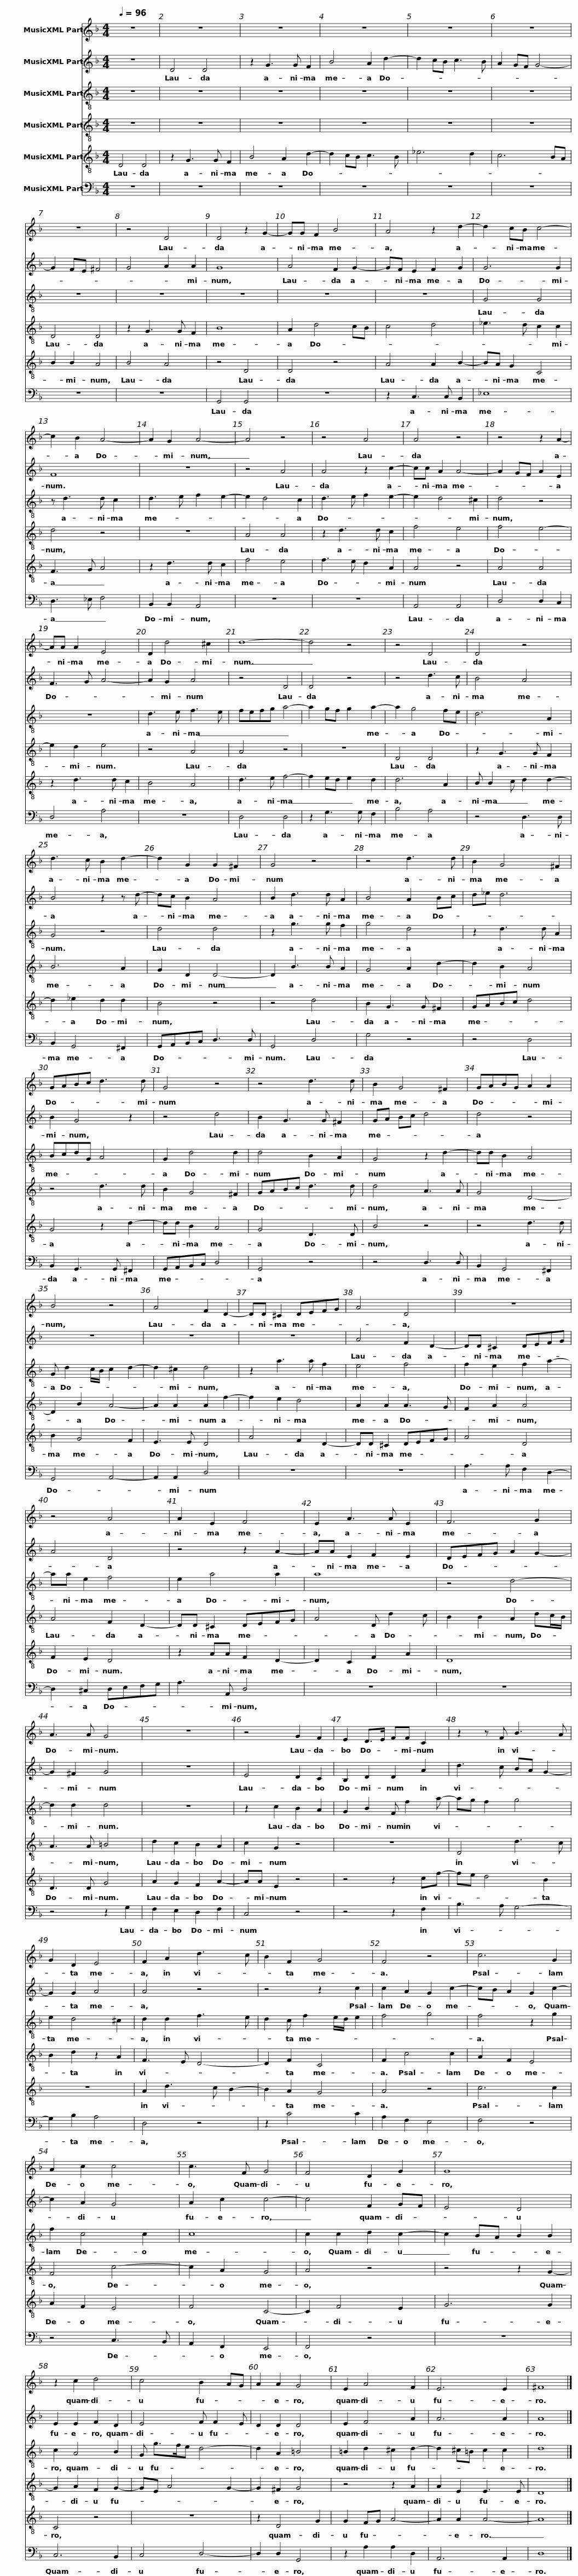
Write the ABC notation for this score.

X:1
%%score 1 2 3 4 5 6
L:1/8
Q:1/4=96
M:4/4
I:linebreak $
K:F
V:1 treble
V:2 treble
V:3 treble-8
V:4 treble-8
V:5 treble-8
V:6 bass
V:1
 z8 | z8 | z8 | z8 | z8 | %5
 z8 |$ z8 | z4 D4 | D4 z2 G2- | GG F2 B4 | %10
 A4 z2 d2- | d2 cB c4- |$ c2 B2 A4- | A2 G2 A4- | A4 z4 | %15
 z4 A4 | A4 z4 | z4 z2 A2- |$ AA A2 E4 | D2 d4 ^c2 | %20
 d8- | d4 z4 | z4 D4 |$ D4 z4 | d3 c B2 d2- | %25
 d2 G2 G2 ^F2 | G4 z4 | z4 d3 d |$ B2 G4 ^F2 | GABc d3 d | %30
 G4 z4 | z4 d3 d | B2 G4 ^F2 |$ GABG A2 A2 | B4 z4 | %35
 A4 F2 D2- | DD ^C2 DEFG | A4 D4 |$ z8 | z4 A4 | %40
 A2 E2 F4 | E2 A3 A E2 |$ F6 G2 |$ A3 A G4 | z8 | %45
 z4 G2 F2 | E2 D>E FF C2 | z2 z F B3 A |$ G2 D2 E4 | F2 A2 d3 c | %50
 B2 F2 G4 | F4 z4 | c6 G2 |$ A2 c2 c4 | c3 F G4 | %55
 F4 D2 G2 | G8 | z2 c2 d4 |$ c4 B2 AG | A2 A2 G4 | %60
 E2 A4 F2 | E6 E2 | ^F8 |] %63
V:2
 z8 | D4 D4 | z2 G3 G F2 | B4 A2 d2- | d2 cB c3 B | %5
 A2 GF G4- |$ G2 FE ^F4 | G4 A2 A2 | G8 | A4 F2 G2- | %10
 GF E2 F2 G2 | G6 G2 |$ F8 | z8 | z4 A4 | %15
 A4 z2 c2- | cc A2 A4- | A2 GF A2 E2 |$ F3 G A4- | A2 G2 A4 | %20
 z4 D4 | D4 z4 | z4 d3 c |$ B4 A4 | B4 z2 z d- | %25
 dc B2 A4 | B2 d3 d A2 | B4 A2 Bc |$ d_e d6 | B2 G4 z2 | %30
 z4 d4 | B2 G3 G ^F2 | GA Bc d4 |$ d4 z4 | z8 | %35
 z8 | z8 | A4 F2 D2- |$ DD ^C2 DEFG | A4 D4 | %40
 z4 z2 A2- | AA E2 F2 E2 |$ DEFG A2 G2- |$ G2 ^F2 G4 | z8 | %45
 E4 D2 C2 | B,2 D2 D2 A2 | d3 c BA G2- |$ G2 G2 A4 | A4 z4 | %50
 z4 z2 c2 | c2 A2 G2 c2- | cB A2 G2 c2- |$ c2 A2 G4 | A2 c2 c4- | %55
 c4 F2 GF | E4 D4 | E2 E2 F2 D2 |$ E4 F F2 E | D2 D2 D4 | %60
 E2 F4 A2 | A6 A2 | A8 |] %63
V:3
 z8 | z8 | z8 | z8 | z8 | %5
 z8 |$ z8 | z8 | z8 | z8 | %10
 z8 | G4 G4 |$ z d3 d c2 x | d3 e f2 e2- | e2 d4 c2 | %15
 d3 e f2 e2- | e2 d4 ^c2 | d4 z4 |$ z8 | d3 e f3 e | %20
 fefg a4- | a2 gf g2 a2- | a2 g4 fe |$ d6 A2 | G4 z4 | %25
 d4 d4 | z2 g3 g f2 | g4 d4 |$ z2 d3 d A2 | BcdG A4 | %30
 G2 d4 d2 | d4 B2 A2 | G4 z2 d2- |$ dd B2 A4 | G d2 c/B/ c2 d2- | %35
 d2 ^c2 d4 | z2 a3 a f2 | e4 f4 |$ f2 e2 f2 a2- | aa e2 f4 | %40
 e2 a4 a2 | a8 |$ z4 d4- |$ d2 d2 d4 | z8 | %45
 z2 c2 B2 A2 | G2 B2 F f2 a- | ag f2 g4 |$ e2 d4 ^c2 | d2 d2 f3 e | %50
 d2 c f2 e/d/ e2 | f4 g4 | f4 z2 g2 |$ f2 c4 c2 | c8 | %55
 c2 c2 d2 c2- | c2 BA B2 B2 | c2 A4 B2 |$ G g>fe d4- | d2 A2 =B4 | %60
 =B2 d2 ^c2 d2- | d2 ^c=B c2 c2 | d8 |] %63
V:4
 z8 | z8 | z8 | z8 | z8 | %5
 z8 |$ D4 D4 | z2 G3 G F2 | B8 | A2 d4 cB | %10
 c4 d4 | _e3 d c2 c2 |$ d4 z4 | z8 | A4 A4 | %15
 z2 d3 d c2 | f4 e4 | f4 e4- |$ e2 d2 e4 | z4 A4 | %20
 A4 z4 | z8 | D4 D4 |$ z2 G3 G F2 | B6 A2 | %25
 G2 D2 D4- | D2 B3 B A2 | G4 A2 d2- |$ d2 B2 A4 | z4 d3 d | %30
 B2 G4 ^F2 | GABc d3 d | d4 A3 A |$ G4 D4- | D2 B2 A4- | %35
 A2 A2 A2 f2- | f2 e2 d4 | A2 A2 A3 G |$ F2 A2 A4 | A4 F2 D2- | %40
 DD ^C2 DEFG | A4 D d2 c |$ B2 B2 A2 dc/B/ |$ A3 A =B4 | d2 c2 B2 A2 | %45
 c2 G2 z4 | z8 | D4 d3 c |$ B2 d2 z2 A2 | F3 E D4- | %50
 D2 F2 C4 | F2 c4 c2 | A2 F2 E4 |$ F4 c4- | c2 A2 G4 | %55
 A4 z4 | z4 z2 G2- | G2 A2 F2 G2- |$ GE A4 G2- | G2 ^F2 G4 | %60
 z4 z2 A2 | A2 E2 E3 E | D8 |] %63
V:5
 D4 D4 | z2 G3 G F2 | B4 A2 d2- | d2 cB c3 B | _e6 d2 | %5
 c6 BA |$ B2 B2 A4 | B4 A4 | z4 D4 | D4 z4 | %10
 A4 A2 B2- | BA G2 C4 |$ F3 G A4 | z2 d3 d c2 | f4 e4 | %15
 f3 e d2 A2 | A4 z4 | A4 A4 |$ z2 d3 d c2 | B4 A4 | %20
 d3 e f4- | f2 ed e2 d2 | d6 A2 |$ B B2 c d2 d2- | d2 _e2 d2 d2 | %25
 B4 z4 | z4 d4 | B2 G3 G ^F2 |$ GABc d4 | G4 z2 d2- | %30
 dd B2 A4 | G4 D3 D | B4 z4 |$ z4 d3 d | B2 G4 F2 | %35
 E3 E D4 | A4 F2 D2- | DD ^C2 DEFG |$ A4 D4 | F2 E2 D4 | %40
 z2 AA F2 D2- | D2 C2 F2 A2 |$ D8 |$ D3 D G4 | A2 G2 F2 A2- | %45
 AA E2 z4 | z4 z2 cf- | fe d4 B2 |$ z8 | A2 d3 c B2- | %50
 B2 A2 G4 | A4 z4 | c6 c2 |$ A2 F2 E4 | F4 C4- | %55
 C2 F4 E2 | G6 G2 | C4 z4 |$ z8 | z2 D4 G2 | %60
 G2 FG A4- | A2 A2 A4- | A8 |] %63
V:6
 z8 | z8 | z8 | z8 | z8 | %5
 z8 |$ z8 | z8 | G,,4 G,,4 | z8 | %10
 z2 C,3 C, B,,2 | _E,8 |$ D,3 _E, F,4 | B,,2 B,,2 A,,4 | z8 | %15
 z8 | A,,4 A,,4 | D,4 D,2 C,2 |$ D,4 A,4 | z8 | %20
 D,4 D,4 | z2 G,3 G, F,2 | B,4 A,4 |$ z4 D,3 D, | B,,2 G,,4 ^F,,2 | %25
 G,,A,,B,,C, D,3 D, | G,,4 D,4 | G,4 z4 |$ z4 D,4 | B,,2 G,,3 G,, ^F,,2 | %30
 G,,A,,B,,C, D,4 | G,,4 z4 | z4 D,3 D, |$ B,,2 G,,4 ^F,,2 | G,,4 A,,4- | %35
 A,,2 A,,2 D,4 | z8 | z8 |$ A,3 A, F,2 D,2- | D,2 ^C,2 D,E,F,G, | %40
 A,3 A,, D,4 | z8 |$ z8 |$ z4 z2 G,2 | F,2 E,2 D,2 F,2 | %45
 C,4 z4 | z4 z2 F,2 | B,3 A, G,4- |$ G,2 B,2 A,4 | D,4 z4 | %50
 z2 C4 C2 | A,2 F,2 E,4 | F,4 z4 |$ z4 C,3 B,, | A,,2 F,,2 E,,4 | %55
 F,,4 z4 | z8 | C,6 B,,2 |$ C,4 D,4- | D,2 D,2 G,,4 | %60
 z2 A,2 A,2 D,2 | A,,6 A,,2 | D,8 |] %63
